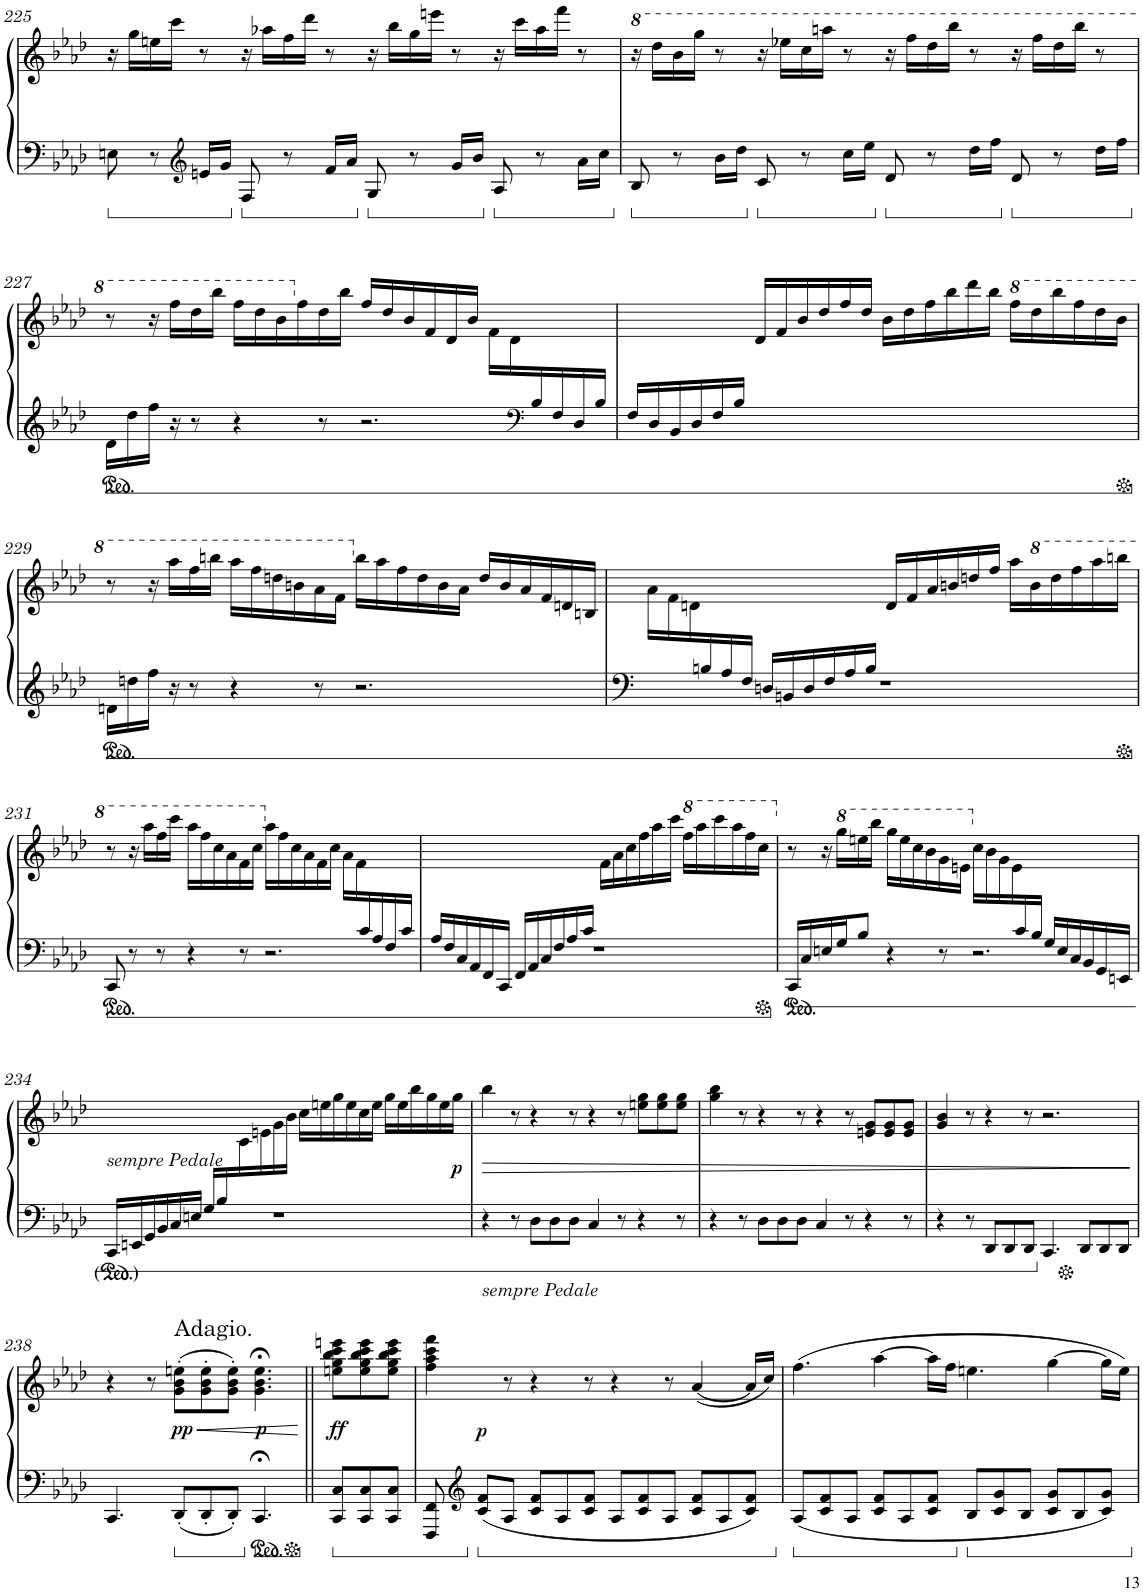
**kern	**kern	**dynam
*part1	*part1	*part1
*staff2	*staff1	*staff1/2
*I"Piano	*	*
*I'Pno.	*	*
!!LO:PB:g=z
*clefG2	*clefG2	*
*k[b-e-a-d-]	*k[b-e-a-d-]	*
*M12/8	*M12/8	*
=225	=225	=225
8En\	16r	.
.	16gg\LL	.
8r	16een\	.
.	16ccc\JJ	.
*clefG2	*	*
16en/LL	8r	.
16g/JJ	.	.
8F/	16r	.
.	16aa-X\LL	.
8r	16ff\	.
.	16ddd-\JJ	.
16f/LL	8r	.
16a-/JJ	.	.
8G/	16r	.
.	16bb-\LL	.
8r	16gg\	.
.	16eeen\JJ	.
16g/LL	8r	.
16b-/JJ	.	.
8A-/	16r	.
.	16ccc\LL	.
8r	16aa-\	.
.	16fff\JJ	.
16a-\LL	8r	.
16cc\JJ	.	.
=226	=226	=226
*	*8va	*
8B-/	16r	.
.	16ddd-\LL	.
8r	16bb-\	.
.	16ggg\JJ	.
16b-\LL	8r	.
16dd-\JJ	.	.
8c/	16r	.
.	16eee-X\LL	.
8r	16ccc\	.
.	16aaan\JJ	.
16cc\LL	8r	.
16ee-\JJ	.	.
8d-/	16r	.
.	16fff\LL	.
8r	16ddd-\	.
.	16bbb-\JJ	.
16dd-\LL	8r	.
16ff\JJ	.	.
8d-/	16r	.
.	16fff\LL	.
8r	16ddd-\	.
.	16bbb-\JJ	.
16dd-\LL	8r	.
16ff\JJ	.	.
!!LO:LB:g=z
=227	=227	=227
*^	*	*
*	*^	*	*
4ryy	16d-\LL	2.ryy	8r	.
.	16dd-\	.	.	.
.	16ff\JJ	.	16r	.
.	16r	.	16fff\LL	.
.	8r	.	16ddd-\	.
.	.	.	16bbb-\JJ	.
.	4r	.	16fff\LL	.
.	.	.	16ddd-\	.
.	.	.	16bb-\	.
*	*	*	*X8va	*
.	.	.	16ff\	.
.	8r	.	16dd-\	.
.	.	.	16bb-\JJ	.
.	2.r	4.ryy	16ff/LL	.
.	.	.	16dd-/	.
.	.	.	16b-/	.
.	.	.	16f/	.
.	.	.	16d-/	.
.	.	.	16b-/JJ	.
.	.	8ryy	16f\LL	.
.	.	.	16d-\	.
*clefF4	*	*	*	*
16B-/	.	4ryy	4ryy	.
16F/	.	.	.	.
16D-/	.	.	.	.
16B-/JJ	.	.	.	.
*	*v	*v	*	*
=228	=228	=228	=228
16F/LL	1.ryy	4.ryy	.
16D-/	.	.	.
16BB-/	.	.	.
16D-/	.	.	.
16F/	.	.	.
16B-/JJ	.	.	.
1ryy	.	16d-/LL	.
.	.	16f/	.
.	.	16b-/	.
.	.	16dd-/	.
.	.	16ff/	.
.	.	16dd-/JJ	.
.	.	16b-\LL	.
.	.	16dd-\	.
.	.	16ff\	.
.	.	16bb-\	.
.	.	16ddd-\	.
.	.	16bb-\JJ	.
*	*	*8va	*
.	.	16fff\LL	.
.	.	16ddd-\	.
.	.	16bbb-\	.
.	.	16fff\	.
8ryy	.	16ddd-\	.
.	.	16bb-\JJ	.
*v	*v	*	*
!!LO:LB:g=z
=229	=229	=229
16dn\LL	8r	.
16ddn\	.	.
16ff\JJ	16r	.
16r	16aaa-\LL	.
8r	16fff\	.
.	16bbbn\JJ	.
4r	16aaa-\LL	.
.	16fff\	.
.	16dddn\	.
.	16bbn\	.
8r	16aa-\	.
.	16ff\JJ	.
*	*X8va	*
2.r	16bb\LL	.
.	16aa-\	.
.	16ff\	.
.	16dd\	.
.	16b\	.
.	16a-\JJ	.
.	16dd/LL	.
.	16b/	.
.	16a-/	.
.	16f/	.
.	16dn/	.
.	16Bn/JJ	.
=230	=230	=230
*^	*	*
8.ryy	1.r	16a-\LL	.
.	.	16f\	.
.	.	16dn\	.
16Bn/	.	16ryy	.
16A-/	.	.	.
16F/JJ	.	.	.
16Dn/LL	.	.	.
16BBn/	.	.	.
16D/	.	.	.
16F/	.	.	.
16A-/	.	.	.
16B/JJ	.	.	.
2.ryy	.	16d/LL	.
.	.	16f/	.
.	.	16a-/	.
.	.	16bn/	.
.	.	16ddn/	.
.	.	16ff/JJ	.
.	.	16aa-\LL	.
*	*	*8va	*
.	.	16bb\	.
.	.	16ddd\	.
.	.	16fff\	.
.	.	16aaa-\	.
.	.	16bbbn\JJ	.
!!LO:LB:g=z
=231	=231	=231	=231
4ryy	8CC/	8r	.
.	8r	16r	.
.	.	16aaa-\LL	.
.	8r	16fff\	.
.	.	16cccc\JJ	.
.	4r	16aaa-\LL	.
.	.	16fff\	.
.	.	16ccc\	.
.	.	16aa-\	.
.	8r	16ff\	.
.	.	16ccc\JJ	.
*	*	*X8va	*
.	2.r	16aa-\LL	.
.	.	16ff\	.
.	.	16cc\	.
.	.	16a-\	.
.	.	16f\	.
.	.	16cc\JJ	.
.	.	16a-\LL	.
.	.	16f\	.
16c/	.	4ryy	.
16A-/	.	.	.
16F/	.	.	.
16c/JJ	.	.	.
=232	=232	=232	=232
16A-/LL	1.r	2.ryy	.
16F/	.	.	.
16C/	.	.	.
16AA-/	.	.	.
16FF/	.	.	.
16CC/JJ	.	.	.
16FF/LL	.	.	.
16AA-/	.	.	.
16C/	.	.	.
16F/	.	.	.
16A-/	.	.	.
16c/JJ	.	.	.
2.ryy	.	16f\LL	.
.	.	16a-\	.
.	.	16cc\	.
.	.	16ff\	.
.	.	16aa-\	.
.	.	16ccc\JJ	.
*	*	*8va	*
.	.	16fff\LL	.
.	.	16aaa-\	.
.	.	16cccc\	.
.	.	16aaa-\	.
.	.	16fff\	.
.	.	16ccc\JJ	.
=233	=233	=233	=233
*	*	*X8va	*
1ryy	16CC/LL	8r	.
.	16C/	.	.
.	16En/	16r	.
*	*	*8va	*
.	16G/J	16ggg\LL	.
.	8B-/J	16eeen\	.
.	.	16bbb-\JJ	.
.	4r	16ggg\LL	.
.	.	16eee\	.
.	.	16ccc\	.
.	.	16bb-\	.
.	8r	16gg\	.
.	.	16een\JJ	.
*	*	*X8va	*
.	2.r	16cc\LL	.
.	.	16b-\	.
.	.	16g\	.
.	.	16e\	.
16c/	.	2ryy	.
16B-/JJ	.	.	.
16G/LL	.	.	.
16E/	.	.	.
16C/	.	.	.
16BB-/	.	.	.
16GG/	.	.	.
16EEn/JJ	.	.	.
!!LO:LB:g=z
=234	=234	=234	=234
!	!	!LO:TX:b:i:t=sempre Pedale	!
16CC/LL	1.r	2ryy	.
16EEn/	.	.	.
16GG/	.	.	.
16BB-/	.	.	.
16C/	.	.	.
16En/JJ	.	.	.
16G/LL	.	.	.
16B-/	.	.	.
1ryy	.	16c\	.
.	.	16en\	.
.	.	16g\	.
.	.	16b-\JJ	.
.	.	16cc\LL	.
.	.	16een\	.
.	.	16gg\	.
.	.	16ee\	.
.	.	16cc\	.
.	.	16ee\JJ	.
.	.	16gg\LL	.
.	.	16ee\	.
.	.	16bb-\	.
.	.	16gg\	.
.	.	16ee\	.
.	.	16gg\JJ	.
*v	*v	*	*
=235	=235	=235
!LO:TX:b:i:t=sempre Pedale	!	!
!	!	!LO:HP:b
!	!	!LO:DY:n=1:a=2
4r	4bb-\	> p
8r	8r	.
8D-\L	4r	.
8D-\	.	.
8D-\J	8r	.
4C/	4r	.
8r	8r	.
4r	8een\ 8gg\L	.
.	8ee\ 8gg\	.
8r	8ee\ 8gg\J	.
=236	=236	=236
4r	4gg\ 4bb-\	.
8r	8r	.
8D-\L	4r	.
8D-\	.	.
8D-\J	8r	.
4C/	4r	.
8r	8r	.
4r	8en/ 8g/L	.
.	8e/ 8g/	.
8r	8e/ 8g/J	.
=237	=237	=237
4r	4g/ 4b-/	.
8r	8r	.
8DD-/L	4r	.
8DD-/	.	.
8DD-/J	8r	.
4.CC/	2.r	.
8DD-/L	.	.
8DD-/	.	.
8DD-/J	.	.
.	.	]
!!LO:LB:g=z
=238	=238	=238
4.CC/	4r	.
.	8r	.
!	!LO:TX:a:t=Adagio.	!
!	!	!LO:HP:b
!	!	!LO:DY:n=1:b
8DD-'/L	(8g\' 8b-\' 8een\'L	< pp
8DD-'/	8g\' 8b-\' 8ee\'	.
8DD-'/J	8g\' 8b-\' 8ee\'J)	.
!	!	!LO:DY:n=2:b
4.CC;</	4.g\;< 4.b-\;< 4.ee\;<	p
.	.	[
=238X1||	=238X1||	=238X1||
*	*ped	*
!	!	!LO:DY:b
8CC/ 8C/L	8een\ 8gg\ 8bb-\ 8ccc\ 8eeen\L	ff
8CC/ 8C/	8ee\ 8gg\ 8bb-\ 8ccc\ 8eee\	.
8CC/ 8C/J	8ee\ 8gg\ 8bb-\ 8ccc\ 8eee\J	.
=239	=239	=239
*	*^	*
8FFF/ 8FF/	4ff\ 4aa-\ 4ccc\ 4fff\	8ryy	.
*clefG2	*	*	*
*Xped	*	*	*
!	!	!	!LO:DY:b
8c/ 8f/L	.	1ryy	p
8A-/J	8r	.	.
8c/ 8f/L	4r	.	.
8A-/	.	.	.
8c/ 8f/J	8r	.	.
8A-/L	4r	.	.
8c/ 8f/	.	.	.
8A-/J	8r	.	.
8c/ 8f/L	([4a-/	4.ryy	.
8A-/	.	.	.
8c/ 8f/J	16a-/LL]	.	.
.	16cc/JJ)	.	.
*	*v	*v	*
=240	=240	=240
8A-/L	(4.ff\	.
8c/ 8f/	.	.
8A-/J	.	.
8c/ 8f/L	[4aa-\	.
8A-/	.	.
8c/ 8f/J	16aa-\LL]	.
.	16ff\JJ	.
8B-/L	4.een\	.
8c/ 8g/	.	.
8B-/J	.	.
8c/ 8g/L	[4gg\	.
8B-/	.	.
8c/ 8g/J	16gg\LL]	.
.	16ee\JJ)	.
=	=	=
*-	*-	*-
